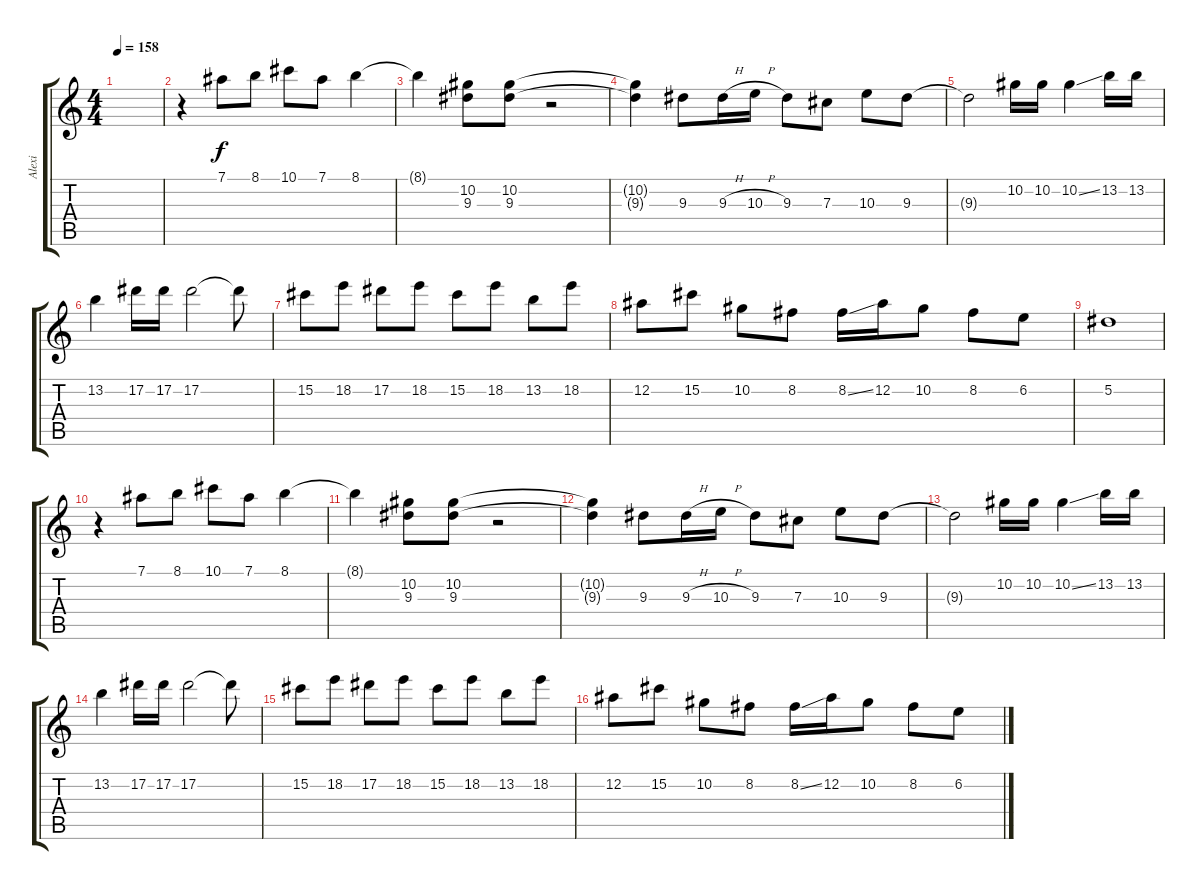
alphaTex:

\track ("Alexi" "Alexi") {instrument acousticguitarsteel}
\staff {score tabs}
\tuning (Eb4 Bb3 Gb3 Db3 Ab2 Eb2) {hide}
\ts (4 4)
\tempo 158
\clef g2
\ks c
|
r.4 7.1.8 8.1.8 10.1.8 7.1.8 8.1.4 |
8.1{t}.4 (10.2 9.3).8 (10.2 9.3).8 r.2 |
(10.2{t} 9.3{t}).4 9.3.8 9.3{h}.16 10.3{h}.16 9.3.8 7.3.8 10.3.8 9.3.8 |
9.3{t}.2 10.2.16 10.2.16 10.2{ss}.4 13.2.16 13.2.16 |
13.2.4 17.2.16 17.2.16 17.2.2 17.2{t}.8 |
15.2.8 18.2.8 17.2.8 18.2.8 15.2.8 18.2.8 13.2.8 18.2.8 |
12.2.8 15.2.8 10.2.8 8.2.8 8.2{ss}.16 12.2.16 10.2.8 8.2.8 6.2.8 |
5.2.1 |
r.4 7.1.8 8.1.8 10.1.8 7.1.8 8.1.4 |
8.1{t}.4 (10.2 9.3).8 (10.2 9.3).8 r.2 |
(10.2{t} 9.3{t}).4 9.3.8 9.3{h}.16 10.3{h}.16 9.3.8 7.3.8 10.3.8 9.3.8 |
9.3{t}.2 10.2.16 10.2.16 10.2{ss}.4 13.2.16 13.2.16 |
13.2.4 17.2.16 17.2.16 17.2.2 17.2{t}.8 |
15.2.8 18.2.8 17.2.8 18.2.8 15.2.8 18.2.8 13.2.8 18.2.8 |
12.2.8 15.2.8 10.2.8 8.2.8 8.2{ss}.16 12.2.16 10.2.8 8.2.8 6.2.8
